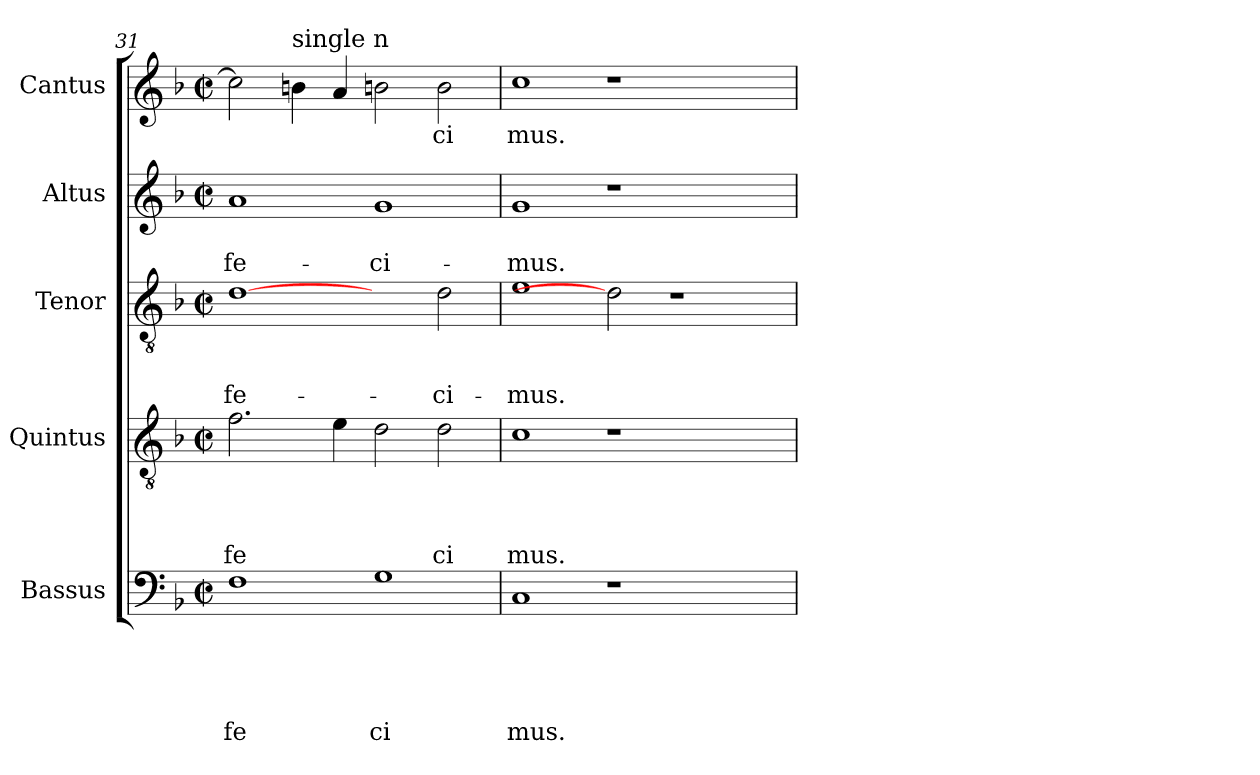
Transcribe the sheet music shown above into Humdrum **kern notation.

**kern	**text	**text	**text	**text	**text	**kern	**text	**text	**text	**text	**kern	**text	**text	**text	**kern	**text	**text	**kern	**text
*part5	*part5	*part5	*part5	*part5	*part5	*part4	*part4	*part4	*part4	*part4	*part3	*part3	*part3	*part3	*part2	*part2	*part2	*part1	*part1
*staff5	*staff5	*staff5	*staff5	*staff5	*staff5	*staff4	*staff4	*staff4	*staff4	*staff4	*staff3	*staff3	*staff3	*staff3	*staff2	*staff2	*staff2	*staff1	*staff1
*I"Bassus	*	*	*	*	*	*I"Quintus	*	*	*	*	*I"Tenor	*	*	*	*I"Altus	*	*	*I"Cantus	*
*clefF4	*	*	*	*	*	*clefGv2	*	*	*	*	*clefGv2	*	*	*	*clefG2	*	*	*clefG2	*
*k[b-]	*	*	*	*	*	*k[b-]	*	*	*	*	*k[b-]	*	*	*	*k[b-]	*	*	*k[b-]	*
*F:	*	*	*	*	*	*F:	*	*	*	*	*F:	*	*	*	*F:	*	*	*F:	*
*M2/2	*	*	*	*	*	*M2/2	*	*	*	*	*M2/2	*	*	*	*M2/2	*	*	*M2/2	*
*met(c|)	*	*	*	*	*	*met(c|)	*	*	*	*	*met(c|)	*	*	*	*met(c|)	*	*	*met(c|)	*
=31	=31	=31	=31	=31	=31	=31	=31	=31	=31	=31	=31	=31	=31	=31	=31	=31	=31	=31	=31
!	!	!	!	!	!LO:LY:b	!	!	!	!	!LO:LY:b	!	!	!	!LO:LY:b	!	!	!LO:LY:b	!	!
1F	.	.	.	.	fe	2.f\	.	.	.	fe	[1d	.	.	-fe-	1a	.	-fe-	2cc\]	.
!	!	!	!	!	!	!	!	!	!	!	!	!	!	!	!	!	!	!LO:TX:a:t=single n	!
.	.	.	.	.	.	.	.	.	.	.	.	.	.	.	.	.	.	4b\	.
.	.	.	.	.	.	4e\	.	.	.	.	.	.	.	.	.	.	.	4a/	.
!	!	!	!	!	!LO:LY:b	!	!	!	!	!	!	!	!	!	!	!	!LO:LY:b	!	!
1G	.	.	.	.	ci	2d\	.	.	.	.	2ryy	.	.	.	1g	.	-ci-	2bn\	.
!	!	!	!	!	!	!	!	!	!	!LO:LY:b	!	!	!	!LO:LY:b	!	!	!	!	!LO:LY:b
.	.	.	.	.	.	2d\	.	.	.	ci	2d\	.	.	-ci-	.	.	.	2b\	ci
=32	=32	=32	=32	=32	=32	=32	=32	=32	=32	=32	=32	=32	=32	=32	=32	=32	=32	=32	=32
!	!	!	!	!	!LO:LY:b	!	!	!	!	!LO:LY:b	!	!	!	!LO:LY:b	!	!	!LO:LY:b	!	!LO:LY:b
1C	.	.	.	.	mus.	1c	.	.	.	mus.	1e	.	.	-mus.	1g	.	-mus.	1cc	mus.
1r	.	.	.	.	.	1r	.	.	.	.	2d]	.	.	.	1r	.	.	1r	.
.	.	.	.	.	.	.	.	.	.	.	1r	.	.	.	.	.	.	.	.
2ryy	.	.	.	.	.	2ryy	.	.	.	.	.	.	.	.	2ryy	.	.	2ryy	.
=	=	=	=	=	=	=	=	=	=	=	=	=	=	=	=	=	=	=	=
*-	*-	*-	*-	*-	*-	*-	*-	*-	*-	*-	*-	*-	*-	*-	*-	*-	*-	*-	*-
